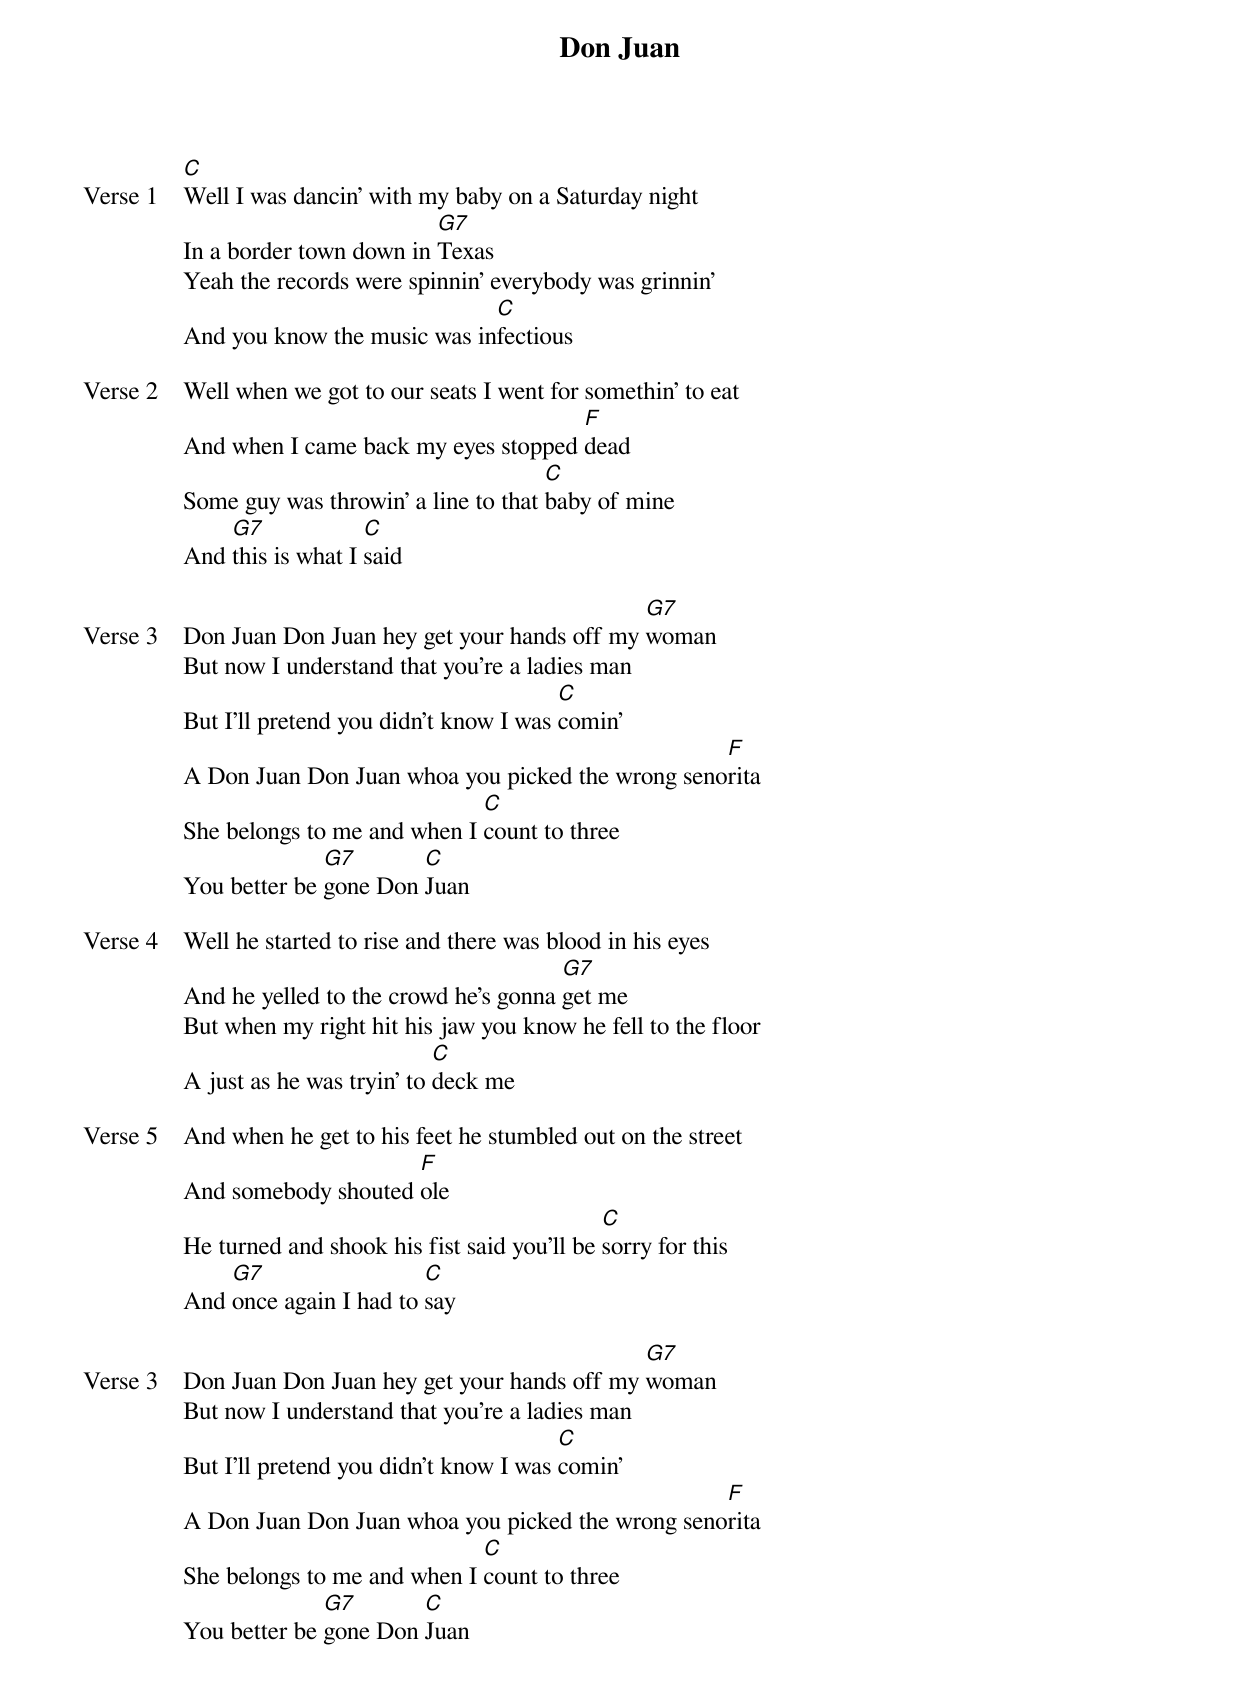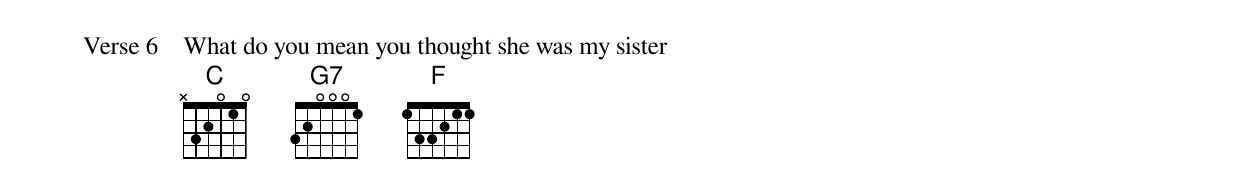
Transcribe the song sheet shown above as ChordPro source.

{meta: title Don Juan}
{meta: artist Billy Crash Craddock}
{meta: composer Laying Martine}
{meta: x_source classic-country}
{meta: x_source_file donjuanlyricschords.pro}
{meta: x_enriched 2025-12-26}

{start_of_verse: Verse 1}
[C]Well I was dancin' with my baby on a Saturday night
In a border town down in [G7]Texas
Yeah the records were spinnin' everybody was grinnin'
And you know the music was in[C]fectious
{end_of_verse}

{start_of_verse: Verse 2}
Well when we got to our seats I went for somethin' to eat
And when I came back my eyes stopped [F]dead
Some guy was throwin' a line to that [C]baby of mine
And [G7]this is what I [C]said
{end_of_verse}

{start_of_verse: Verse 3}
Don Juan Don Juan hey get your hands off my [G7]woman
But now I understand that you're a ladies man
But I'll pretend you didn't know I was [C]comin'
A Don Juan Don Juan whoa you picked the wrong seno[F]rita
She belongs to me and when I [C]count to three
You better be [G7]gone Don [C]Juan
{end_of_verse}

{start_of_verse: Verse 4}
Well he started to rise and there was blood in his eyes
And he yelled to the crowd he's gonna [G7]get me
But when my right hit his jaw you know he fell to the floor
A just as he was tryin' to [C]deck me
{end_of_verse}

{start_of_verse: Verse 5}
And when he get to his feet he stumbled out on the street
And somebody shouted [F]ole
He turned and shook his fist said you'll be [C]sorry for this
And [G7]once again I had to [C]say
{end_of_verse}

{start_of_verse: Verse 3}
Don Juan Don Juan hey get your hands off my [G7]woman
But now I understand that you're a ladies man
But I'll pretend you didn't know I was [C]comin'
A Don Juan Don Juan whoa you picked the wrong seno[F]rita
She belongs to me and when I [C]count to three
You better be [G7]gone Don [C]Juan
{end_of_verse}

{start_of_verse: Verse 6}
What do you mean you thought she was my sister
{end_of_verse}
